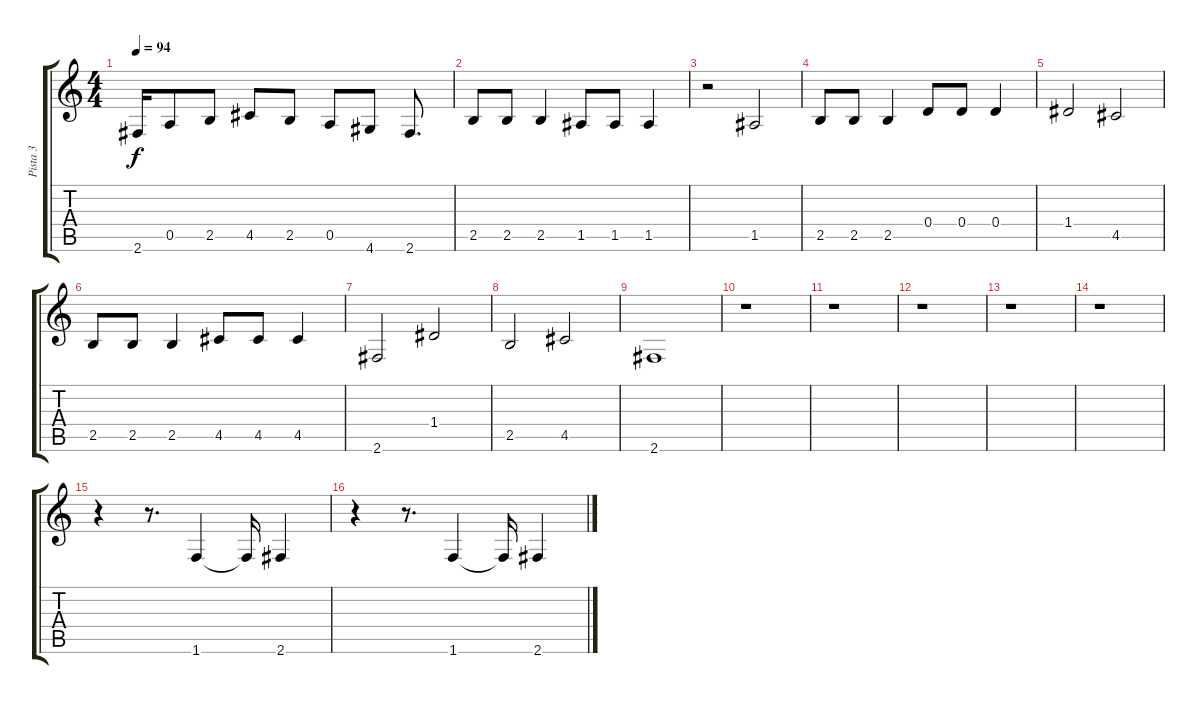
\track ("Pista 3" "Pista 3") {instrument acousticbass}
\staff {score tabs}
\tuning (E4 B3 G3 D3 A2 E2) {hide}
\ts (4 4)
\tempo 94
\clef g2
\ks c
2.6.16{dy f} 0.5.8 2.5.8 4.5.8 2.5.8 0.5.8 4.6.8 2.6.8{d} |
2.5.8 2.5.8 2.5.4 1.5.8 1.5.8 1.5.4 |
r.2 1.5.2 |
2.5.8 2.5.8 2.5.4 0.4.8 0.4.8 0.4.4 |
1.4.2 4.5.2 |
2.5.8 2.5.8 2.5.4 4.5.8 4.5.8 4.5.4 |
2.6.2 1.4.2 |
2.5.2 4.5.2 |
2.6.1 |
r.1 |
r.1 |
r.1 |
r.1 |
r.1 |
r.4 r.8{d} 1.6.4 1.6{t}.16 2.6.4 |
r.4 r.8{d} 1.6.4 1.6{t}.16 2.6.4
